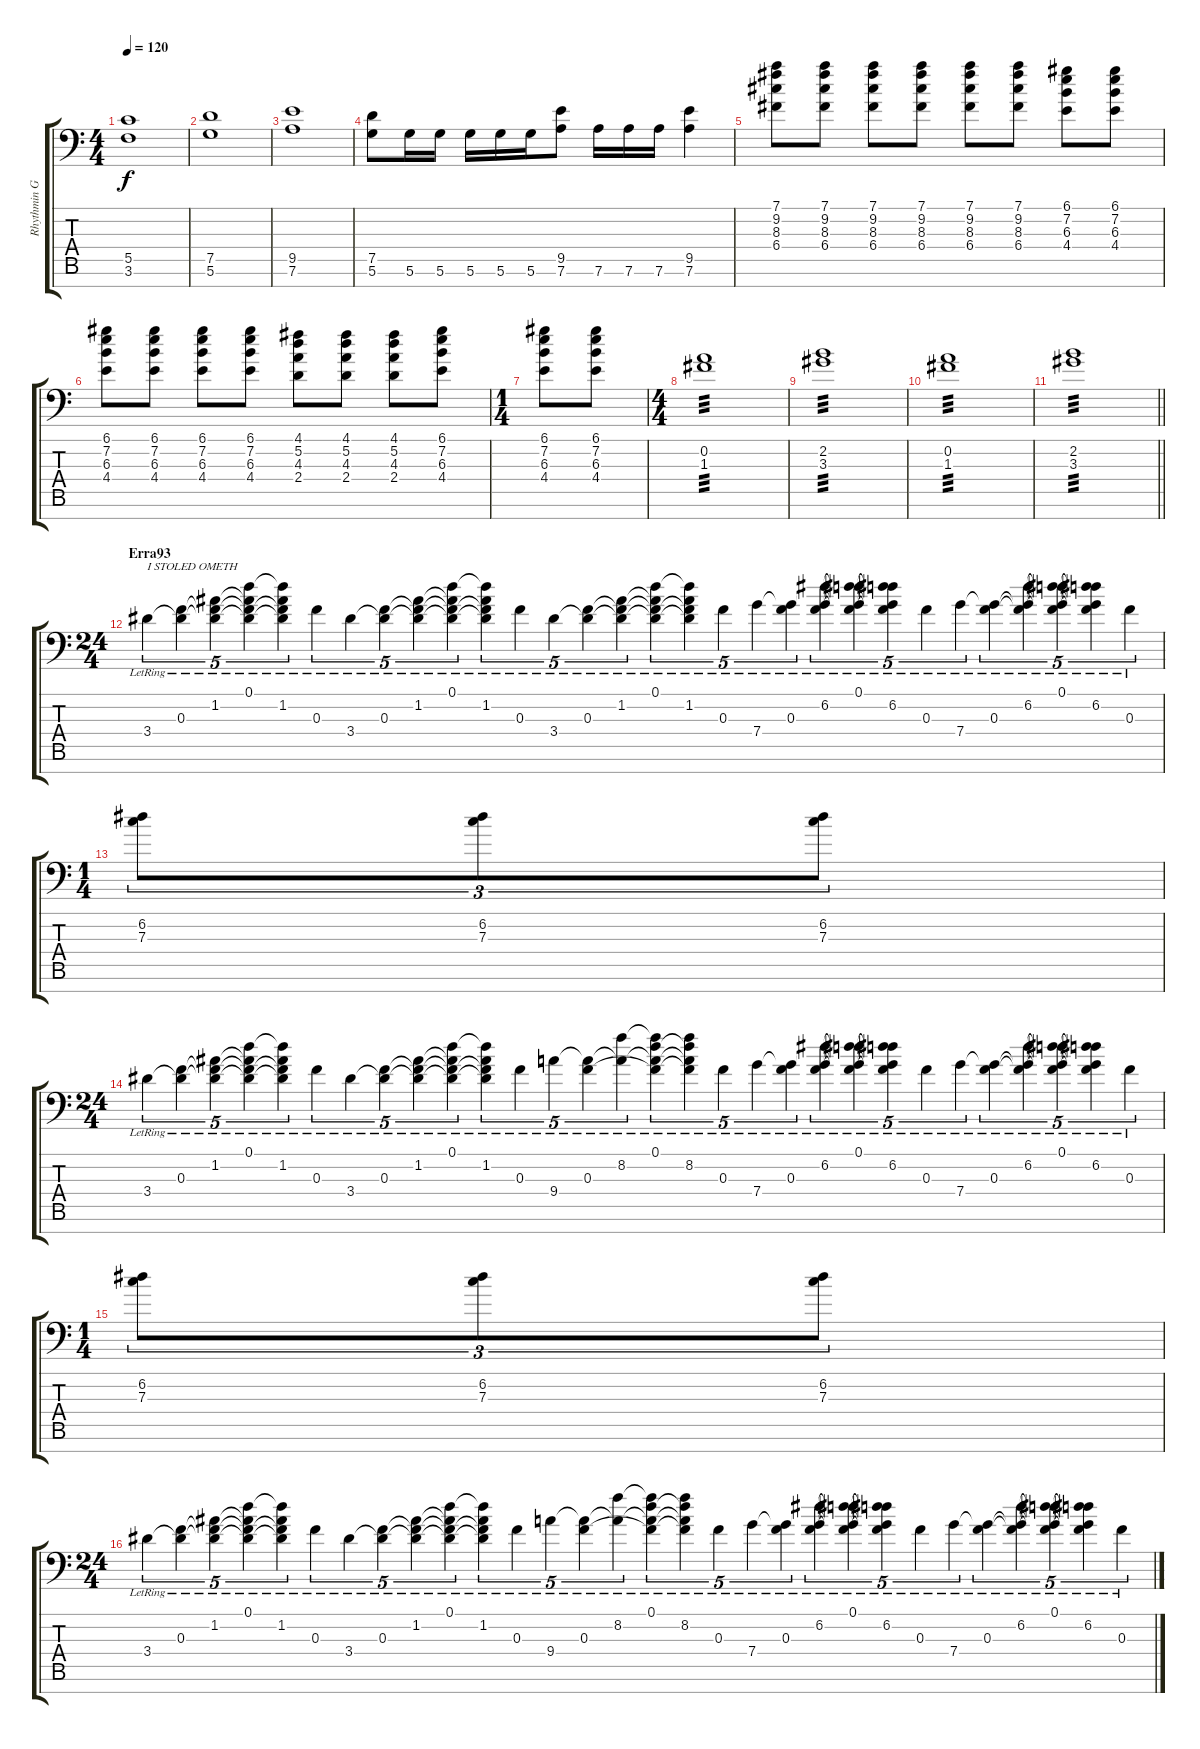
\track ("Rhythmin Guitar #1" "Rhythmin G") {instrument overdrivenguitar}
\staff {score tabs}
\tuning (D4 A3 F3 C3 G2 D2 G1) {hide}
\ts (4 4)
\tempo 120
\clef f4
\ks c
(5.5 3.6).1{dy f} |
(7.5 5.6).1 |
(9.5 7.6).1 |
(7.5 5.6).8 5.6.16 5.6.16 5.6.16 5.6.16 5.6.16 (9.5 7.6).8 7.6.16 7.6.16 7.6.16 (9.5 7.6).4 |
(7.1 9.2 8.3 6.4).8 (7.1 9.2 8.3 6.4).8 (7.1 9.2 8.3 6.4).8 (7.1 9.2 8.3 6.4).8 (7.1 9.2 8.3 6.4).8 (7.1 9.2 8.3 6.4).8 (6.1 7.2 6.3 4.4).8 (6.1 7.2 6.3 4.4).8 |
(6.1 7.2 6.3 4.4).8 (6.1 7.2 6.3 4.4).8 (6.1 7.2 6.3 4.4).8 (6.1 7.2 6.3 4.4).8 (4.1 5.2 4.3 2.4).8 (4.1 5.2 4.3 2.4).8 (4.1 5.2 4.3 2.4).8 (6.1 7.2 6.3 4.4).8 |
\ts (1 4)
(6.1 7.2 6.3 4.4).8 (6.1 7.2 6.3 4.4).8 |
\ts (4 4)
(0.2 1.3).1{tp 3} |
(2.2 3.3).1{tp 3} |
(0.2 1.3).1{tp 3} |
\barLineRight lightlight
(2.2 3.3).1{tp 3} |
\ts (24 4)
\section ("" "Erra93")
3.4{lr}.4{tu (5 4) txt "I STOLED OMETH"} (0.3{lr} 3.4{t}).4{tu (5 4)} (1.2{lr} 0.3{t} 3.4{t}).4{tu (5 4)} (0.1{lr} 1.2{t} 0.3{t} 3.4{t}).4{tu (5 4)} (0.1{t} 1.2{lr} 0.3{t} 3.4{t}).4{tu (5 4)} 0.3{lr}.4{tu (5 4)} 3.4{lr}.4{tu (5 4)} (0.3{lr} 3.4{t}).4{tu (5 4)} (1.2{lr} 0.3{t} 3.4{t}).4{tu (5 4)} (0.1{lr} 1.2{t} 0.3{t} 3.4{t}).4{tu (5 4)} (0.1{t} 1.2{lr} 0.3{t} 3.4{t}).4{tu (5 4)} 0.3{lr}.4{tu (5 4)} 3.4{lr}.4{tu (5 4)} (0.3{lr} 3.4{t}).4{tu (5 4)} (1.2{lr} 0.3{t} 3.4{t}).4{tu (5 4)} (0.1{lr} 1.2{t} 0.3{t} 3.4{t}).4{tu (5 4)} (0.1{t} 1.2{lr} 0.3{t} 3.4{t}).4{tu (5 4)} 0.3{lr}.4{tu (5 4)} 7.4{lr}.4{tu (5 4)} (0.3{lr} 7.4{t}).4{tu (5 4)} (6.2{lr} 0.3{t} 7.4{t}).4{tu (5 4)} (0.1{lr} 6.2{t} 0.3{t} 7.4{t}).4{tu (5 4)} (0.1{t} 6.2{lr} 0.3{t} 7.4{t}).4{tu (5 4)} 0.3{lr}.4{tu (5 4)} 7.4{lr}.4{tu (5 4)} (0.3{lr} 7.4{t}).4{tu (5 4)} (6.2{lr} 0.3{t} 7.4{t}).4{tu (5 4)} (0.1{lr} 6.2{t} 0.3{t} 7.4{t}).4{tu (5 4)} (0.1{t} 6.2{lr} 0.3{t} 7.4{t}).4{tu (5 4)} 0.3{lr}.4{tu (5 4)} |
\ts (1 4)
(6.2 7.3).8{tu (3 2)} (6.2 7.3).8{tu (3 2)} (6.2 7.3).8{tu (3 2)} |
\ts (24 4)
3.4{lr}.4{tu (5 4)} (0.3{lr} 3.4{t}).4{tu (5 4)} (1.2{lr} 0.3{t} 3.4{t}).4{tu (5 4)} (0.1{lr} 1.2{t} 0.3{t} 3.4{t}).4{tu (5 4)} (0.1{t} 1.2{lr} 0.3{t} 3.4{t}).4{tu (5 4)} 0.3{lr}.4{tu (5 4)} 3.4{lr}.4{tu (5 4)} (0.3{lr} 3.4{t}).4{tu (5 4)} (1.2{lr} 0.3{t} 3.4{t}).4{tu (5 4)} (0.1{lr} 1.2{t} 0.3{t} 3.4{t}).4{tu (5 4)} (0.1{t} 1.2{lr} 0.3{t} 3.4{t}).4{tu (5 4)} 0.3{lr}.4{tu (5 4)} 9.4{lr}.4{tu (5 4)} (0.3{lr} 9.4{t}).4{tu (5 4)} (8.2{lr} 9.4{t}).4{tu (5 4)} (0.1{lr} 8.2{t} 0.3{t} 9.4{t}).4{tu (5 4)} (0.1{t} 8.2{lr} 0.3{t} 9.4{t}).4{tu (5 4)} 0.3{lr}.4{tu (5 4)} 7.4{lr}.4{tu (5 4)} (0.3{lr} 7.4{t}).4{tu (5 4)} (6.2{lr} 0.3{t} 7.4{t}).4{tu (5 4)} (0.1{lr} 6.2{t} 0.3{t} 7.4{t}).4{tu (5 4)} (0.1{t} 6.2{lr} 0.3{t} 7.4{t}).4{tu (5 4)} 0.3{lr}.4{tu (5 4)} 7.4{lr}.4{tu (5 4)} (0.3{lr} 7.4{t}).4{tu (5 4)} (6.2{lr} 0.3{t} 7.4{t}).4{tu (5 4)} (0.1{lr} 6.2{t} 0.3{t} 7.4{t}).4{tu (5 4)} (0.1{t} 6.2{lr} 0.3{t} 7.4{t}).4{tu (5 4)} 0.3{lr}.4{tu (5 4)} |
\ts (1 4)
(6.2 7.3).8{tu (3 2)} (6.2 7.3).8{tu (3 2)} (6.2 7.3).8{tu (3 2)} |
\ts (24 4)
3.4{lr}.4{tu (5 4)} (0.3{lr} 3.4{t}).4{tu (5 4)} (1.2{lr} 0.3{t} 3.4{t}).4{tu (5 4)} (0.1{lr} 1.2{t} 0.3{t} 3.4{t}).4{tu (5 4)} (0.1{t} 1.2{lr} 0.3{t} 3.4{t}).4{tu (5 4)} 0.3{lr}.4{tu (5 4)} 3.4{lr}.4{tu (5 4)} (0.3{lr} 3.4{t}).4{tu (5 4)} (1.2{lr} 0.3{t} 3.4{t}).4{tu (5 4)} (0.1{lr} 1.2{t} 0.3{t} 3.4{t}).4{tu (5 4)} (0.1{t} 1.2{lr} 0.3{t} 3.4{t}).4{tu (5 4)} 0.3{lr}.4{tu (5 4)} 9.4{lr}.4{tu (5 4)} (0.3{lr} 9.4{t}).4{tu (5 4)} (8.2{lr} 9.4{t}).4{tu (5 4)} (0.1{lr} 8.2{t} 0.3{t} 9.4{t}).4{tu (5 4)} (0.1{t} 8.2{lr} 0.3{t} 9.4{t}).4{tu (5 4)} 0.3{lr}.4{tu (5 4)} 7.4{lr}.4{tu (5 4)} (0.3{lr} 7.4{t}).4{tu (5 4)} (6.2{lr} 0.3{t} 7.4{t}).4{tu (5 4)} (0.1{lr} 6.2{t} 0.3{t} 7.4{t}).4{tu (5 4)} (0.1{t} 6.2{lr} 0.3{t} 7.4{t}).4{tu (5 4)} 0.3{lr}.4{tu (5 4)} 7.4{lr}.4{tu (5 4)} (0.3{lr} 7.4{t}).4{tu (5 4)} (6.2{lr} 0.3{t} 7.4{t}).4{tu (5 4)} (0.1{lr} 6.2{t} 0.3{t} 7.4{t}).4{tu (5 4)} (0.1{t} 6.2{lr} 0.3{t} 7.4{t}).4{tu (5 4)} 0.3{lr}.4{tu (5 4)}
